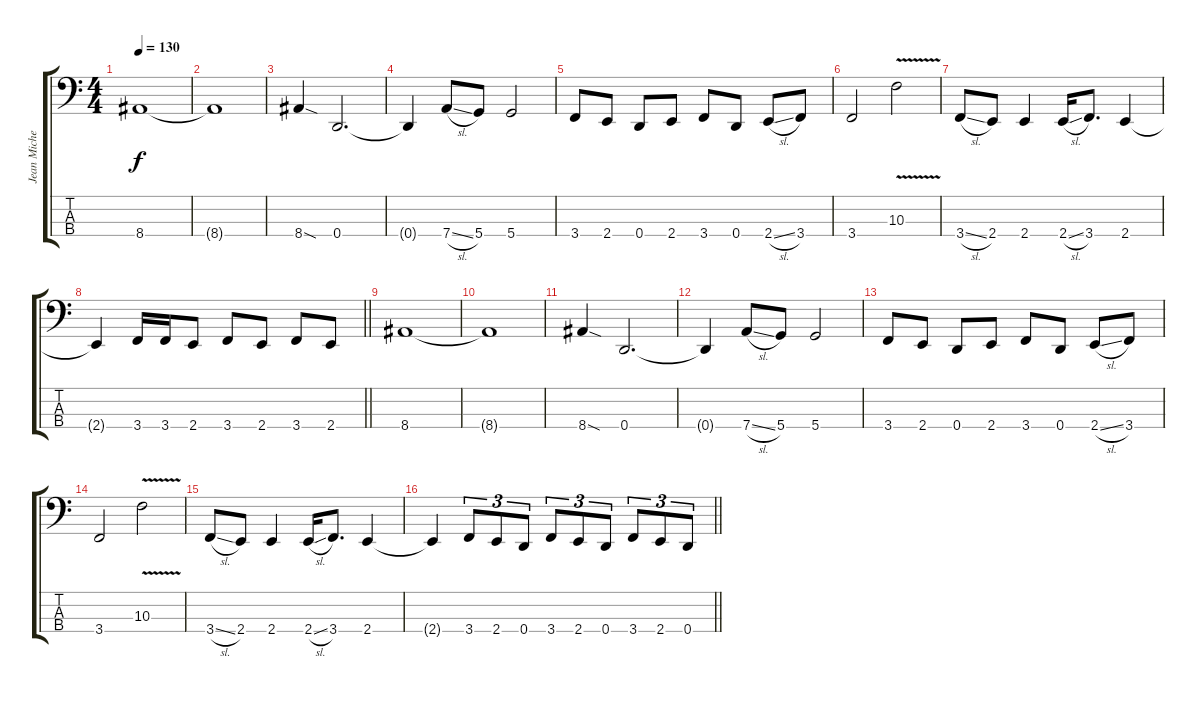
\track ("Jean Michel Labadie" "Jean Miche") {instrument electricbasspick}
\staff {score tabs}
\tuning (F2 C2 G1 D1) {hide}
\ts (4 4)
\section ("" "")
\tempo 130
\clef f4
\ks c
8.4.1{dy f} |
8.4{t}.1 |
8.4{sod}.4 0.4.2{d} |
0.4{t}.4 7.4{sl}.8 5.4.8 5.4.2 |
3.4.8 2.4.8 0.4.8 2.4.8 3.4.8 0.4.8 2.4{sl}.8 3.4.8 |
3.4.2 10.3{v}.2 |
3.4{sl}.8 2.4.8 2.4.4 2.4{sl}.16 3.4.8{d} 2.4.4 |
\barLineRight lightlight
2.4{t}.4 3.4.16 3.4.16 2.4.8 3.4.8 2.4.8 3.4.8 2.4.8 |
\section ("" "")
8.4.1 |
8.4{t}.1 |
8.4{sod}.4 0.4.2{d} |
0.4{t}.4 7.4{sl}.8 5.4.8 5.4.2 |
3.4.8 2.4.8 0.4.8 2.4.8 3.4.8 0.4.8 2.4{sl}.8 3.4.8 |
3.4.2 10.3{v}.2 |
3.4{sl}.8 2.4.8 2.4.4 2.4{sl}.16 3.4.8{d} 2.4.4 |
\barLineRight lightlight
2.4{t}.4 3.4.8{tu (3 2)} 2.4.8{tu (3 2)} 0.4.8{tu (3 2)} 3.4.8{tu (3 2)} 2.4.8{tu (3 2)} 0.4.8{tu (3 2)} 3.4.8{tu (3 2)} 2.4.8{tu (3 2)} 0.4.8{tu (3 2)}
